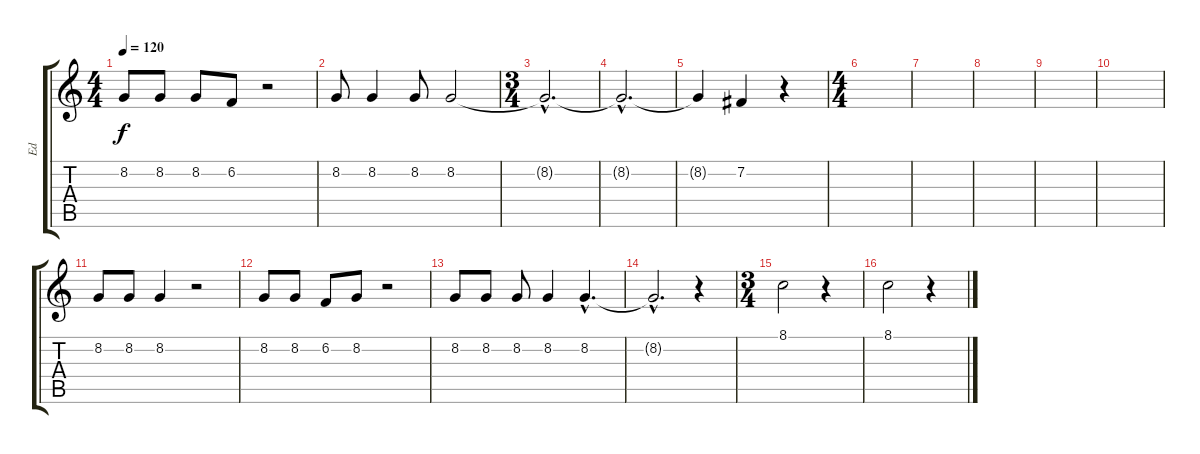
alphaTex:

\track ("Ed" "Ed") {instrument lead6voice}
\staff {score tabs}
\tuning (E4 B3 G3 D3 A2 E2) {hide}
\ts (4 4)
\tempo 120
\clef g2
\ks c
8.2.8{dy f} 8.2.8 8.2.8 6.2.8 r.2 |
8.2.8 8.2.4 8.2.8 8.2.2 |
\ts (3 4)
8.2{hac t}.2{d} |
8.2{hac t}.2{d} |
8.2{t}.4 7.2.4 r.4 |
\ts (4 4)
|
|
|
|
|
8.2.8 8.2.8 8.2.4 r.2 |
8.2.8 8.2.8 6.2.8 8.2.8 r.2 |
8.2.8 8.2.8 8.2.8 8.2.4 8.2{hac}.4{d} |
8.2{hac t}.2{d} r.4 |
\ts (3 4)
8.1.2 r.4 |
8.1.2 r.4
